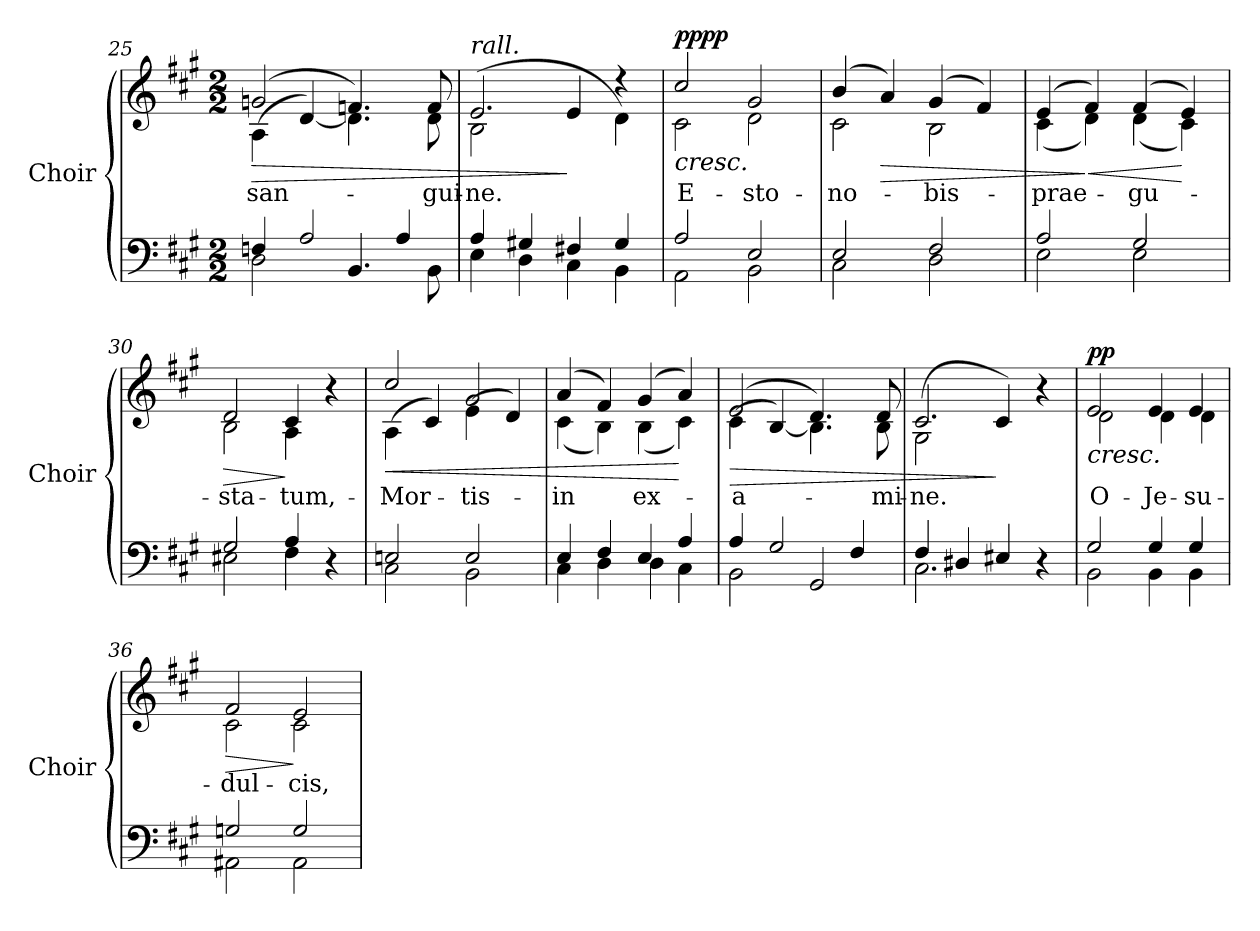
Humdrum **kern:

**kern	**kern	**text	**dynam
*part1	*part1	*part1	*part1
*staff2	*staff1	*staff1	*staff1/2
*I"Choir	*	*	*
*I'Choir	*	*	*
!!LO:PB:g=z
*clefF4	*clefG2	*	*
*k[f#c#g#]	*k[f#c#g#]	*	*
*A:	*A:	*	*
*M2/2	*M2/2	*	*
=25	=25	=25	=25
*^	*	*	*
!	!	!	!LO:LY:b:color=#000000	!LO:HP:b
*	*	*^	*	*
4Fni/	2Di\	(2gni/	(4Ai\	-san-	>
2Ai/	.	.	[4di/)	.	.
.	4.BBi/	4.fni/)	4.di\]	.	.
4Ai/	.	.	.	.	.
!	!	!	!	!LO:LY:b:color=#000000	!
.	8BBi\	8fi/	8di\	-gui-	.
=26	=26	=26	=26	=26	=26
!	!	!LO:TX:a:i:t=rall.	!	!	!
!	!	!	!	!LO:LY:b:color=#000000	!
4Ai/	4Ei\	2.ei/	(2Bi\	-ne.	.
4G#Xi/	4Di\	.	.	.	.
4F#Xi/	4C#i\	.	4ei/	.	]
4G#i/	4BBi\	4r	4di\)	.	.
=27	=27	=27	=27	=27	=27
!	!	!	!	!LO:LY:b:color=#000000	!LO:HP:b
2Ai/	2AAi\	2cc#i/	2c#i\	E-	< pp pp
!	!	!	!	!LO:LY:b:color=#000000	!
2Ei/	2BBi\	2g#i/	2di\	-sto-	.
=28	=28	=28	=28	=28	=28
!	!	!	!	!LO:LY:b:color=#000000	!
2Ei/	2C#i\	(4bi/	2c#i\	-no-	.
!	!	!	!	!	!LO:HP:b
.	.	4ai/)	.	.	>
!	!	!	!	!LO:LY:b:color=#000000	!
2F#i/	2Di\	(4g#i/	2Bi\	-bis-	.
.	.	4f#i/)	.	.	.
*v	*v	*	*	*	*
*	*v	*v	*	*
.	.	.	[
=29	=29	=29	=29
*^	*	*	*
!	!	!	!LO:LY:b:color=#000000	!
*	*	*^	*	*
2Ai/	2Ei\	(4ei/	(4c#i\	-prae-	.
!	!	!	!	!	!LO:HP:n=1:b
.	.	4f#i/)	4di\)	.	] <
!	!	!	!	!LO:LY:b:color=#000000	!
2G#i/	2Ei\	(4f#i/	(4di\	-gu-	.
.	.	4ei/)	4c#i\)	.	[
=30	=30	=30	=30	=30	=30
!	!	!	!	!LO:LY:b:color=#000000	!LO:HP:b
2G#i/	2E#Xi\	2di/	2Bi\	-sta-	>
!	!	!	!	!LO:LY:b:color=#000000	!
4Ai/	4F#i\	4c#i/	4Ai\	-tum,-	]
4r	4ryy	4r	4ryy	.	.
!!LO:LB:g=z	!!
=31	=31	=31	=31	=31	=31
!	!	!	!	!LO:LY:b:color=#000000	!LO:HP:b
2Eni/	2C#i\	2cc#i/	(4Ai\	-Mor-	<
.	.	.	4c#i/)	.	.
!	!	!	!	!LO:LY:b:color=#000000	!
2Ei/	2BBi\	2g#i/	(4ei\	-tis-	.
.	.	.	4di/)	.	.
=32	=32	=32	=32	=32	=32
!	!	!	!	!LO:LY:b:color=#000000	!
4Ei/	4C#i\	(4ai/	(4c#i\	-in	.
4F#i/	4Di\	4f#i/)	4Bi\)	.	.
!	!	!	!	!LO:LY:b:color=#000000	!
4Ei/	4Di\	(4g#i/	(4Bi\	ex-	.
4Ai/	4C#i\	4ai/)	4c#i\)	.	[
=33	=33	=33	=33	=33	=33
!	!	!	!	!LO:LY:b:color=#000000	!LO:HP:b
4Ai/	2BBi\	(2ei/	(4c#i\	-a-	>
2G#i/	.	.	[4Bi/)	.	.
.	2GG#i/	4.di/)	4.Bi\]	.	.
4F#i/	.	.	.	.	.
!	!	!	!	!LO:LY:b:color=#000000	!
.	.	8di/	8Bi\	-mi-	.
=34	=34	=34	=34	=34	=34
!	!	!	!	!LO:LY:b:color=#000000	!
4F#i/	2.C#i\	2.c#i/	(2G#i\	-ne.	.
4D#Xi/	.	.	.	.	.
4E#Xi/	.	.	4c#i/)	.	]
4r	4ryy	4r	4ryy	.	.
=35	=35	=35	=35	=35	=35
!	!	!	!	!LO:LY:b:color=#000000	!LO:HP:b
2G#i/	2BBi\	2ei/	2di\	O-	< pp
!	!	!	!	!LO:LY:b:color=#000000	!
4G#i/	4BBi\	4ei/	4di\	-Je-	.
!	!	!	!	!LO:LY:b:color=#000000	!
4G#i/	4BBi\	4ei/	4di\	-su-	.
=36	=36	=36	=36	=36	=36
!	!	!	!	!LO:LY:b:color=#000000	!LO:HP:b
2Gni/	2AA#Xi\	2f#i/	2c#i\	-dul-	>
!	!	!	!	!LO:LY:b:color=#000000	!
2Gi/	2AA#i\	2ei/	2c#i\	-cis,-	]
*v	*v	*	*	*	*
*	*v	*v	*	*
.	.	.	[
=	=	=	=
*-	*-	*-	*-
